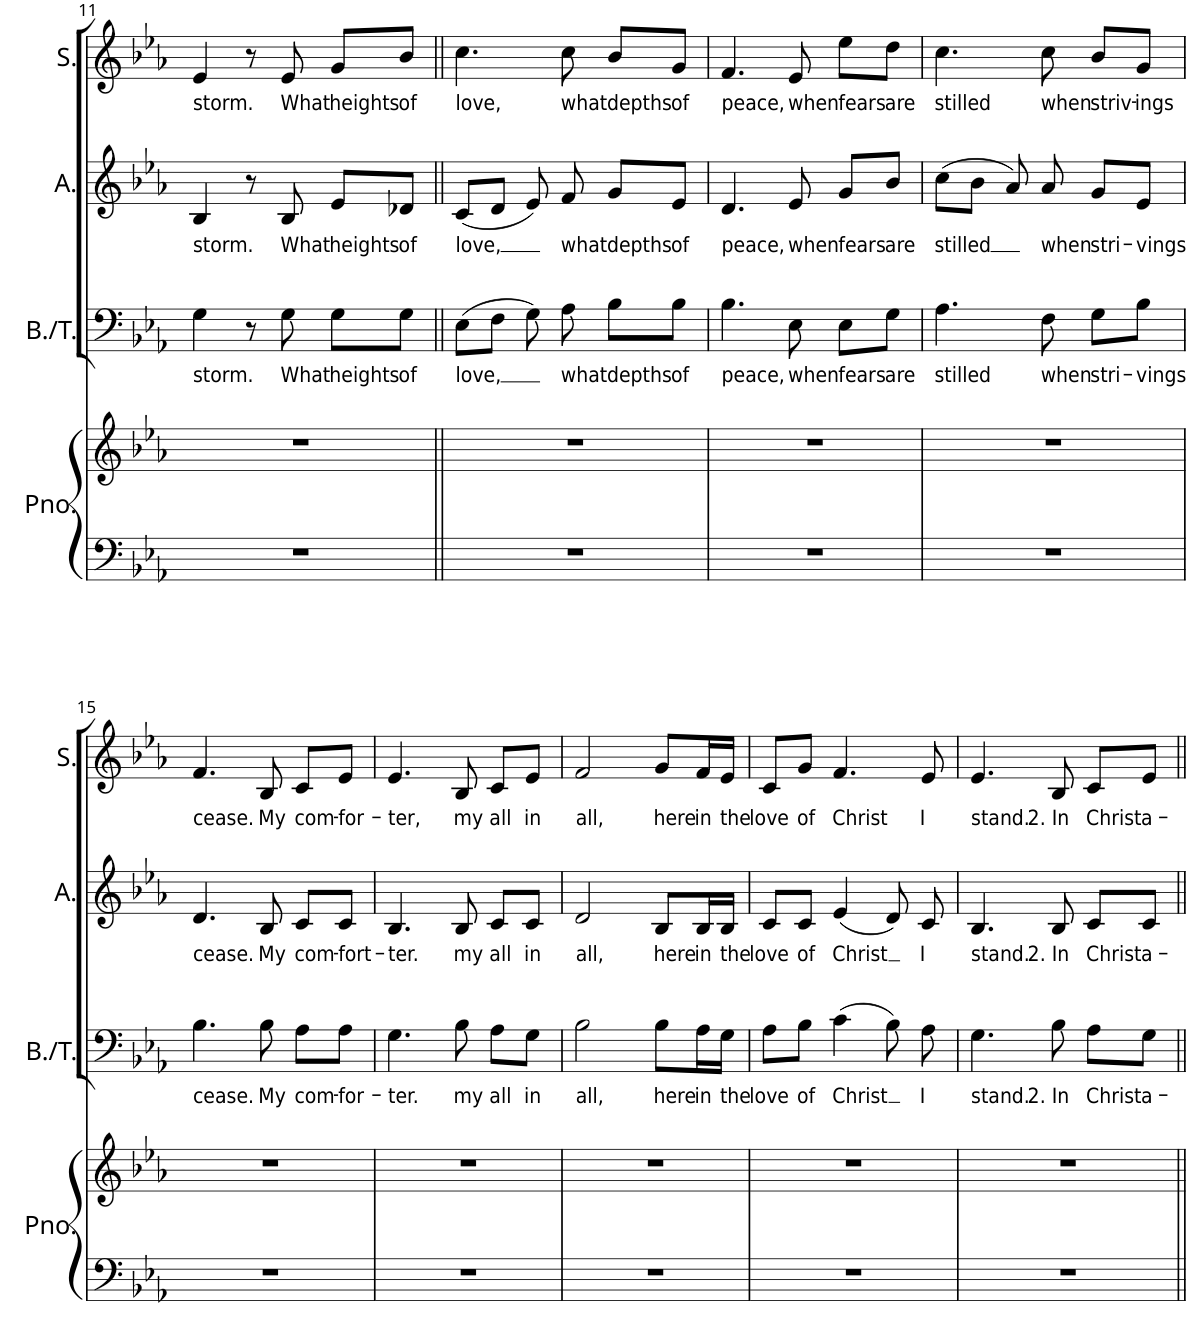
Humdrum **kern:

**kern	**kern	**kern	**text	**kern	**text	**kern	**text
*part4	*part4	*part3	*part3	*part2	*part2	*part1	*part1
*staff5	*staff4	*staff3	*staff3	*staff2	*staff2	*staff1	*staff1
*I"Pno.	*	*I"B/T	*	*I"A.	*	*I"S.	*
*I'Pno.	*	*I'B./T.	*	*I'A.	*	*I'S.	*
!!LO:PB:g=z
*clefF4	*clefG2	*clefF4	*	*clefG2	*	*clefG2	*
*k[b-e-a-]	*k[b-e-a-]	*k[b-e-a-]	*	*k[b-e-a-]	*	*k[b-e-a-]	*
*M3/4	*M3/4	*M3/4	*	*M3/4	*	*M3/4	*
=11	=11	=11	=11	=11	=11	=11	=11
!	!	!	!LO:LY:b	!	!LO:LY:b	!	!LO:LY:b
2.r	2.r	4G\	storm.	4B-/	storm.	4e-/	storm.
.	.	8r	.	8r	.	8r	.
!	!	!	!LO:LY:b	!	!LO:LY:b	!	!LO:LY:b
.	.	8G\	What	8B-/	What	8e-/	What
!	!	!	!LO:LY:b	!	!LO:LY:b	!	!LO:LY:b
.	.	8G\L	heights	8e-/L	heights	8g/L	heights
!	!	!	!LO:LY:b	!	!LO:LY:b	!	!LO:LY:b
.	.	8G\J	of	8d-X/J	of	8b-/J	of
=12||	=12||	=12||	=12||	=12||	=12||	=12||	=12||
!	!	!	!LO:LY:b	!	!LO:LY:b	!	!LO:LY:b
2.r	2.r	(8E-\L	love,	(8c/L	love,	4.cc\	love,
.	.	8F\J	.	8d/J	.	.	.
.	.	8G\)	.	8e-/)	.	.	.
!	!	!	!LO:LY:b	!	!LO:LY:b	!	!LO:LY:b
.	.	8A-\	what	8f/	what	8cc\	what
!	!	!	!LO:LY:b	!	!LO:LY:b	!	!LO:LY:b
.	.	8B-\L	depths	8g/L	depths	8b-/L	depths
!	!	!	!LO:LY:b	!	!LO:LY:b	!	!LO:LY:b
.	.	8B-\J	of	8e-/J	of	8g/J	of
=13	=13	=13	=13	=13	=13	=13	=13
!	!	!	!LO:LY:b	!	!LO:LY:b	!	!LO:LY:b
2.r	2.r	4.B-\	peace,	4.d/	peace,	4.f/	peace,
!	!	!	!LO:LY:b	!	!LO:LY:b	!	!LO:LY:b
.	.	8E-\	when	8e-/	when	8e-/	when
!	!	!	!LO:LY:b	!	!LO:LY:b	!	!LO:LY:b
.	.	8E-\L	fears	8g/L	fears	8ee-\L	fears
!	!	!	!LO:LY:b	!	!LO:LY:b	!	!LO:LY:b
.	.	8G\J	are	8b-/J	are	8dd\J	are
=14	=14	=14	=14	=14	=14	=14	=14
!	!	!	!LO:LY:b	!	!LO:LY:b	!	!LO:LY:b
2.r	2.r	4.A-\	stilled	(8cc\L	stilled	4.cc\	stilled
.	.	.	.	8b-\J	.	.	.
.	.	.	.	8a-/)	.	.	.
!	!	!	!LO:LY:b	!	!LO:LY:b	!	!LO:LY:b
.	.	8F\	when	8a-/	when	8cc\	when
!	!	!	!LO:LY:b	!	!LO:LY:b	!	!LO:LY:b
.	.	8G\L	stri-	8g/L	stri-	8b-/L	striv-
!	!	!	!LO:LY:b	!	!LO:LY:b	!	!LO:LY:b
.	.	8B-\J	-vings	8e-/J	-vings	8g/J	-ings
!!LO:LB:g=z
=15	=15	=15	=15	=15	=15	=15	=15
!	!	!	!LO:LY:b	!	!LO:LY:b	!	!LO:LY:b
2.r	2.r	4.B-\	cease.	4.d/	cease.	4.f/	cease.
!	!	!	!LO:LY:b	!	!LO:LY:b	!	!LO:LY:b
.	.	8B-\	My	8B-/	My	8B-/	My
!	!	!	!LO:LY:b	!	!LO:LY:b	!	!LO:LY:b
.	.	8A-\L	com-	8c/L	com-	8c/L	com-
!	!	!	!LO:LY:b	!	!LO:LY:b	!	!LO:LY:b
.	.	8A-\J	-for-	8c/J	-fort-	8e-/J	-for-
=16	=16	=16	=16	=16	=16	=16	=16
!	!	!	!LO:LY:b	!	!LO:LY:b	!	!LO:LY:b
2.r	2.r	4.G\	-ter.	4.B-/	-ter.	4.e-/	-ter,
!	!	!	!LO:LY:b	!	!LO:LY:b	!	!LO:LY:b
.	.	8B-\	my	8B-/	my	8B-/	my
!	!	!	!LO:LY:b	!	!LO:LY:b	!	!LO:LY:b
.	.	8A-\L	all	8c/L	all	8c/L	all
!	!	!	!LO:LY:b	!	!LO:LY:b	!	!LO:LY:b
.	.	8G\J	in	8c/J	in	8e-/J	in
=17	=17	=17	=17	=17	=17	=17	=17
!	!	!	!LO:LY:b	!	!LO:LY:b	!	!LO:LY:b
2.r	2.r	2B-\	all,	2d/	all,	2f/	all,
!	!	!	!LO:LY:b	!	!LO:LY:b	!	!LO:LY:b
.	.	8B-\L	here	8B-/L	here	8g/L	here
!	!	!	!LO:LY:b	!	!LO:LY:b	!	!LO:LY:b
.	.	16A-\L	in	16B-/L	in	16f/L	in
!	!	!	!LO:LY:b	!	!LO:LY:b	!	!LO:LY:b
.	.	16G\JJ	the	16B-/JJ	the	16e-/JJ	the
=18	=18	=18	=18	=18	=18	=18	=18
!	!	!	!LO:LY:b	!	!LO:LY:b	!	!LO:LY:b
2.r	2.r	8A-\L	love	8c/L	love	8c/L	love
!	!	!	!LO:LY:b	!	!LO:LY:b	!	!LO:LY:b
.	.	8B-\J	of	8c/J	of	8g/J	of
!	!	!	!LO:LY:b	!	!LO:LY:b	!	!LO:LY:b
.	.	(4c\	Christ	(4e-/	Christ	4.f/	Christ
.	.	8B-\)	.	8d/)	.	.	.
!	!	!	!LO:LY:b	!	!LO:LY:b	!	!LO:LY:b
.	.	8A-\	I	8c/	I	8e-/	I
=19	=19	=19	=19	=19	=19	=19	=19
!	!	!	!LO:LY:b	!	!LO:LY:b	!	!LO:LY:b
2.r	2.r	4.G\	stand.	4.B-/	stand.	4.e-/	stand.
!	!	!	!LO:LY:b	!	!LO:LY:b	!	!LO:LY:b
.	.	8B-\	2. In	8B-/	2. In	8B-/	2. In
!	!	!	!LO:LY:b	!	!LO:LY:b	!	!LO:LY:b
.	.	8A-\L	Christ	8c/L	Christ	8c/L	Christ
!	!	!	!LO:LY:b	!	!LO:LY:b	!	!LO:LY:b
.	.	8G\J	a-	8c/J	a-	8e-/J	a-
=||	=||	=||	=||	=||	=||	=||	=||
*-	*-	*-	*-	*-	*-	*-	*-
